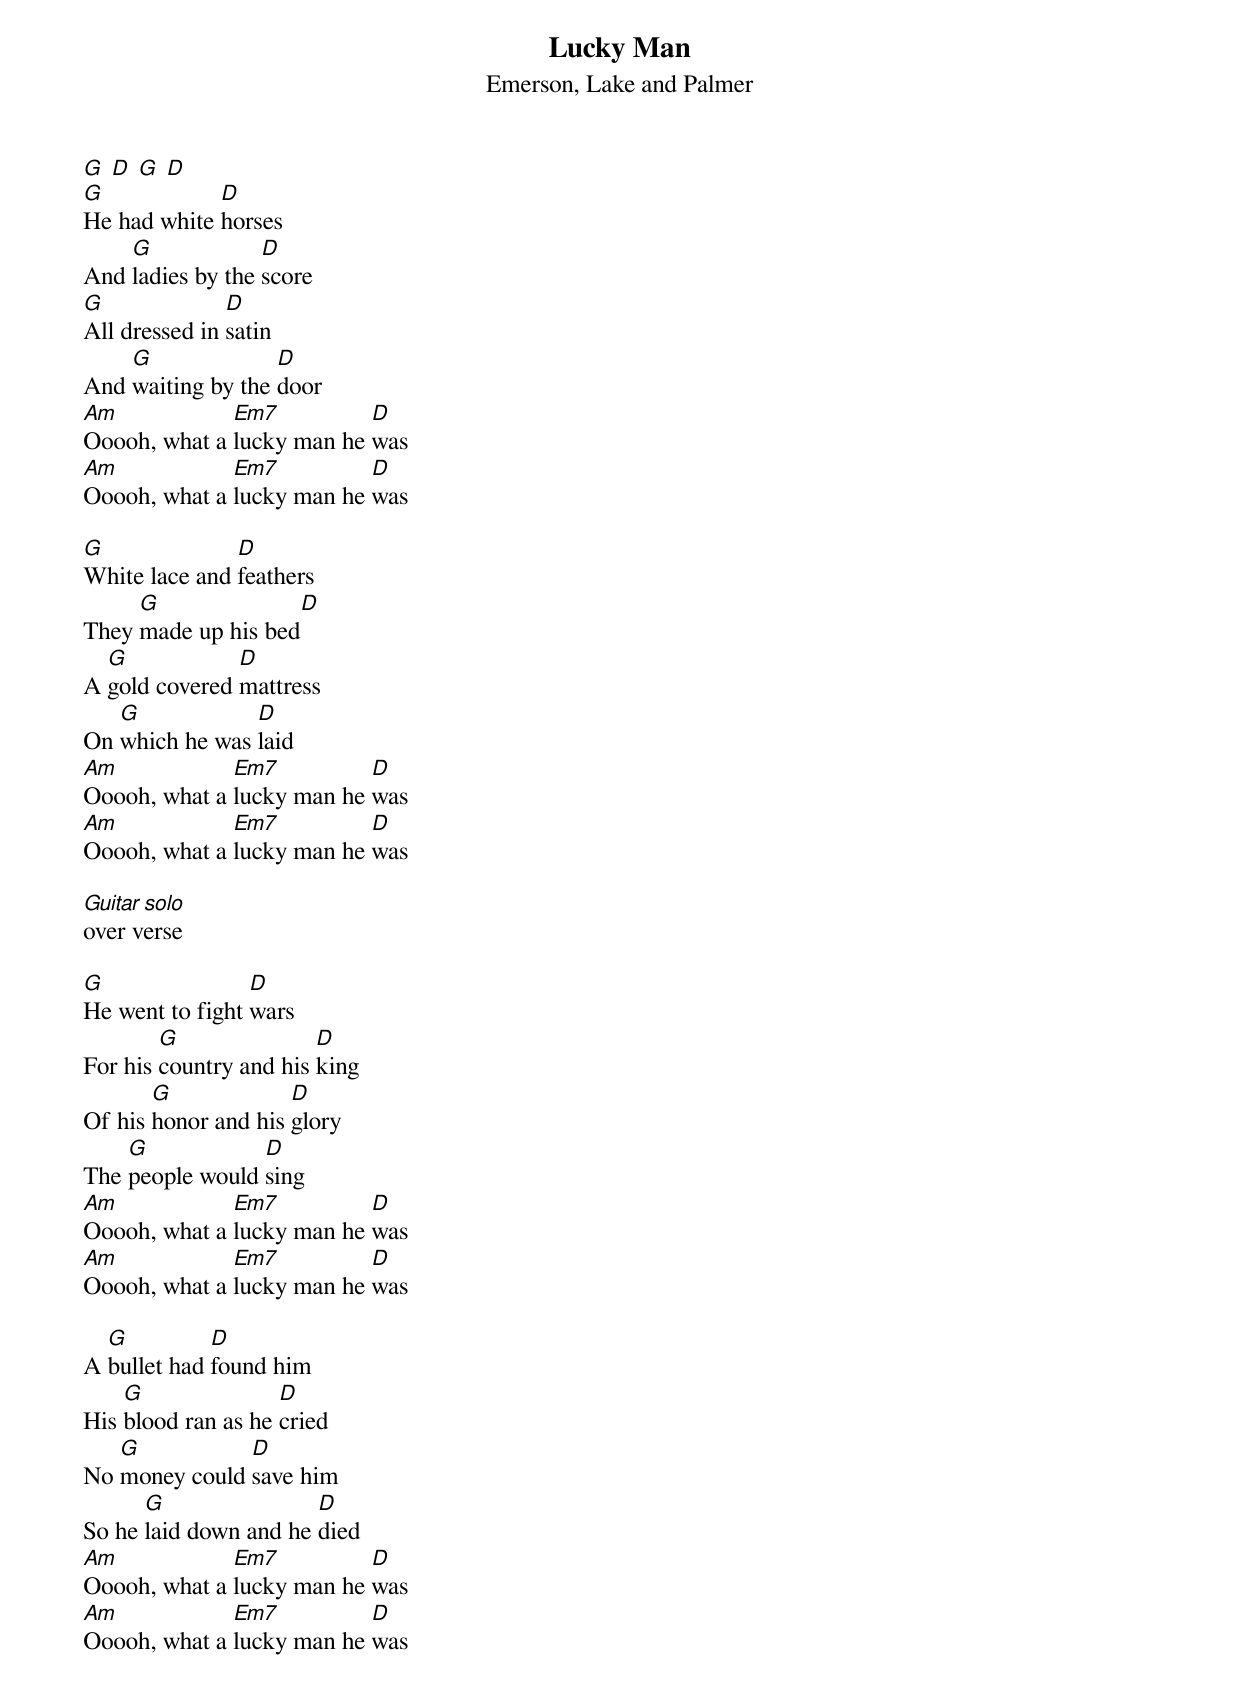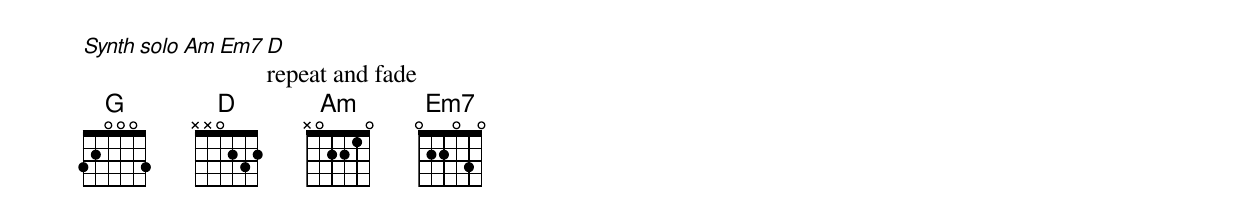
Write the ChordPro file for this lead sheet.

{title:Lucky Man}
{subtitle:Emerson, Lake and Palmer}
[G] [D] [G] [D]
[G]He had white [D]horses
And [G]ladies by the [D]score
[G]All dressed in [D]satin
And [G]waiting by the [D]door
[Am]Ooooh, what a [Em7]lucky man he [D]was
[Am]Ooooh, what a [Em7]lucky man he [D]was

[G]White lace and [D]feathers
They [G]made up his bed[D]
A [G]gold covered [D]mattress
On [G]which he was [D]laid
[Am]Ooooh, what a [Em7]lucky man he [D]was
[Am]Ooooh, what a [Em7]lucky man he [D]was

[Guitar solo]over verse

[G]He went to fight [D]wars
For his [G]country and his [D]king
Of his [G]honor and his [D]glory
The [G]people would [D]sing
[Am]Ooooh, what a [Em7]lucky man he [D]was
[Am]Ooooh, what a [Em7]lucky man he [D]was

A [G]bullet had [D]found him
His [G]blood ran as he [D]cried
No [G]money could [D]save him
So he [G]laid down and he [D]died
[Am]Ooooh, what a [Em7]lucky man he [D]was
[Am]Ooooh, what a [Em7]lucky man he [D]was

[Synth solo][Am][Em7][D]repeat and fade
